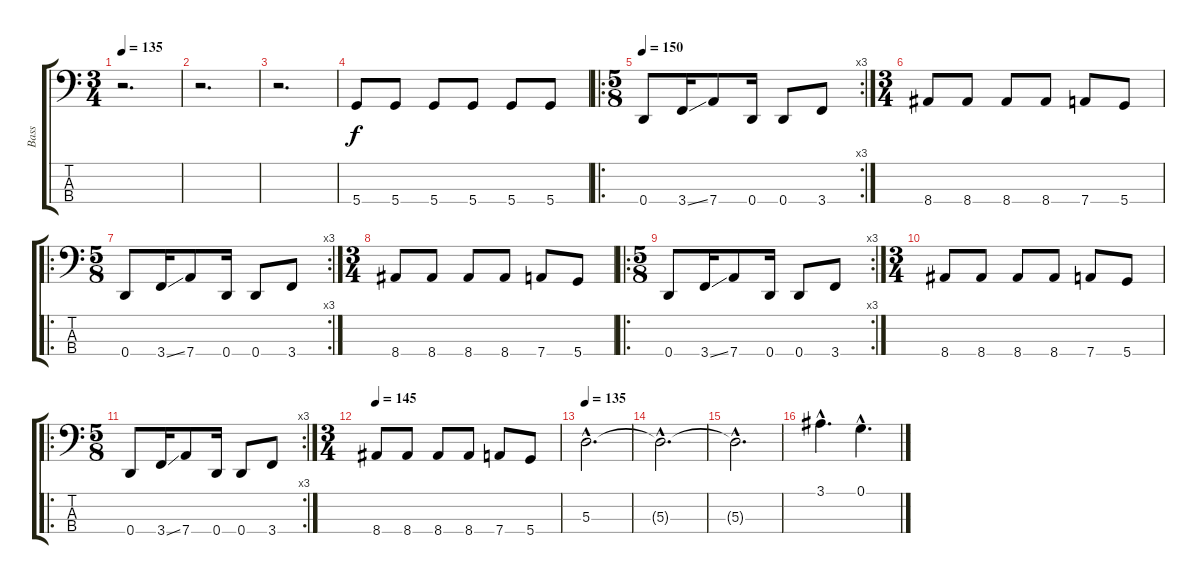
\track ("Bass" "Bass") {instrument electricbassfinger}
\staff {score tabs}
\tuning (G2 D2 A1 D1) {hide}
\ts (3 4)
\tempo 135
\clef f4
\ks c
r.2{d dy f} |
r.2{d} |
r.2{d} |
5.4.8 5.4.8 5.4.8 5.4.8 5.4.8 5.4.8 |
\ro
\rc 3
\ts (5 8)
\tempo 150
0.4.8 3.4{ss}.16 7.4.8 0.4.16 0.4.8 3.4.8 |
\ts (3 4)
8.4.8 8.4.8 8.4.8 8.4.8 7.4.8 5.4.8 |
\ro
\rc 3
\ts (5 8)
0.4.8 3.4{ss}.16 7.4.8 0.4.16 0.4.8 3.4.8 |
\ts (3 4)
8.4.8 8.4.8 8.4.8 8.4.8 7.4.8 5.4.8 |
\ro
\rc 3
\ts (5 8)
0.4.8 3.4{ss}.16 7.4.8 0.4.16 0.4.8 3.4.8 |
\ts (3 4)
8.4.8 8.4.8 8.4.8 8.4.8 7.4.8 5.4.8 |
\ro
\rc 3
\ts (5 8)
0.4.8 3.4{ss}.16 7.4.8 0.4.16 0.4.8 3.4.8 |
\ts (3 4)
\tempo 145
8.4.8 8.4.8 8.4.8 8.4.8 7.4.8 5.4.8 |
\tempo 135
5.3{hac}.2{d} |
5.3{hac t}.2{d} |
5.3{hac t}.2{d} |
3.1{hac}.4{d} 0.1{hac}.4{d}
